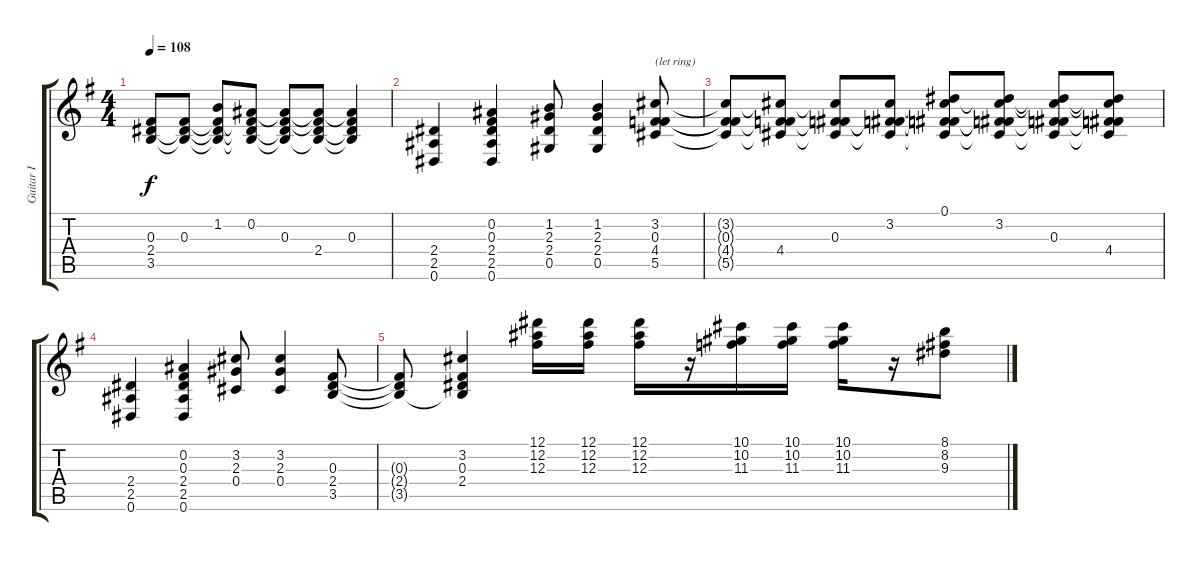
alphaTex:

\track ("Guitar I" "Guitar I") {instrument distortionguitar}
\staff {score tabs}
\tuning (Eb4 Bb3 Gb3 Db3 Ab2 Eb2) {hide}
\ts (4 4)
\tempo 108
\clef g2
\ks eminor
(0.3{t} 2.4{t} 3.5{t}).8{dy f} (0.3 2.4{t} 3.5{t}).8 (1.2 0.3{t} 2.4{t} 3.5{t}).8 (0.2 0.3{t} 2.4{t} 3.5{t}).8 (0.2{t} 0.3 2.4{t} 3.5{t}).8 (0.2{t} 0.3{t} 2.4 3.5{t}).8 (0.2{t} 0.3 2.4{t} 3.5{t}).4 |
(2.4 2.5 0.6).4 (0.2 0.3 2.4 2.5 0.6).4 (1.2 2.3 2.4 0.5).8 (1.2 2.3 2.4 0.5).4 (3.2 0.3 4.4 5.5).8{txt "(let ring)"} |
(3.2{t} 0.3{t} 4.4{t} 5.5{t}).8 (3.2{t} 0.3{t} 4.4 5.5{t}).8 (3.2{t} 0.3 4.4{t} 5.5{t}).8 (3.2 0.3{t} 4.4{t} 5.5{t}).8 (0.1 3.2{t} 0.3{t} 4.4{t} 5.5{t}).8 (0.1{t} 3.2 0.3{t} 4.4{t} 5.5{t}).8 (0.1{t} 3.2{t} 0.3 4.4{t} 5.5{t}).8 (0.1{t} 3.2{t} 0.3{t} 4.4 5.5{t}).8 |
(2.4 2.5 0.6).4 (0.2 0.3 2.4 2.5 0.6).4 (3.2 2.3 0.4).8 (3.2 2.3 0.4).4 (0.3 2.4 3.5).8 |
(0.3{t} 2.4{t} 3.5{t}).8 (3.2 0.3 2.4 3.5{t}).4 (12.1 12.2 12.3).16 (12.1 12.2 12.3).16 (12.1 12.2 12.3).16 r.16 (10.1 10.2 11.3).16 (10.1 10.2 11.3).16 (10.1 10.2 11.3).16 r.16 (8.1 8.2 9.3).8
